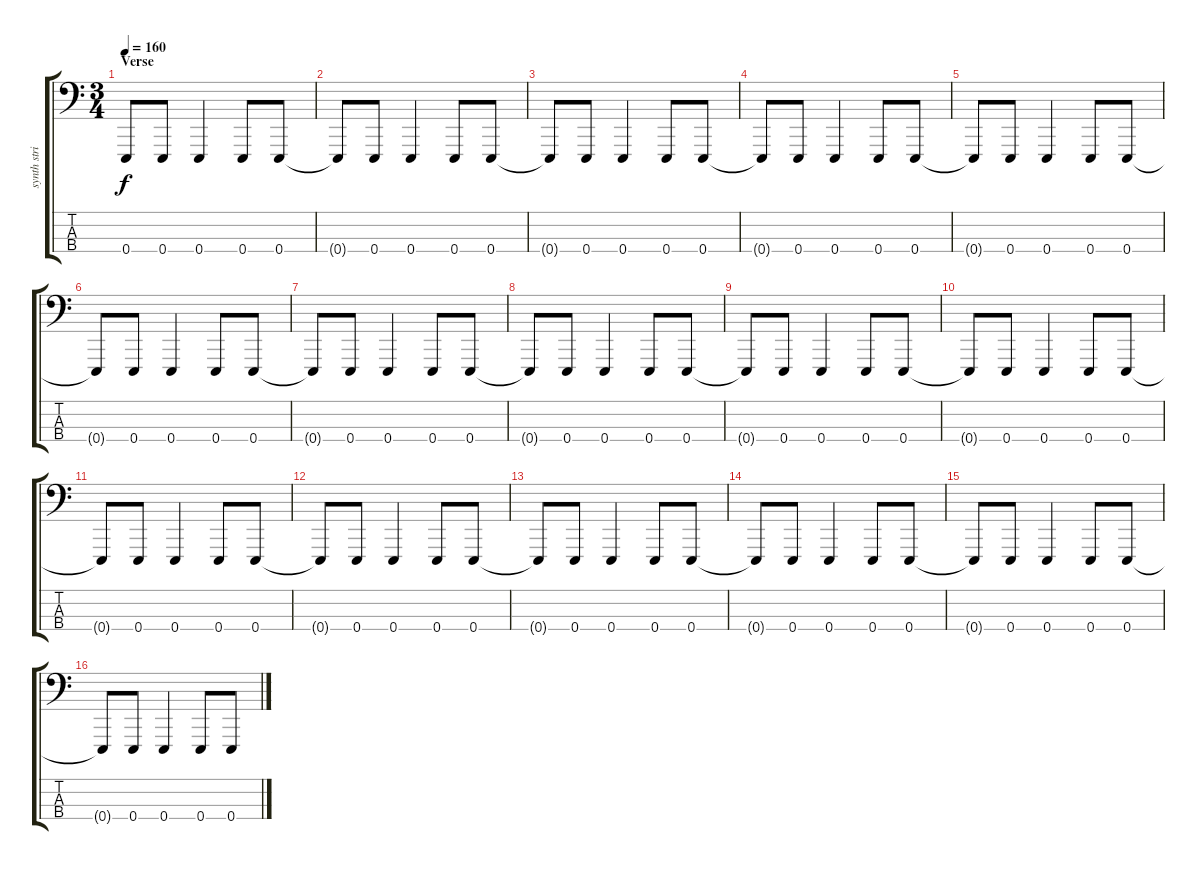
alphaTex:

\track ("synth string" "synth stri") {instrument synthstrings1}
\staff {score tabs}
\tuning (G2 D2 A1 E1) {hide}
\ts (3 4)
\section ("" "Verse")
\tempo 160
\clef f4
\ks c
0.4{t}.8{dy f} 0.4.8 0.4.4 0.4.8 0.4.8 |
0.4{t}.8 0.4.8 0.4.4 0.4.8 0.4.8 |
0.4{t}.8 0.4.8 0.4.4 0.4.8 0.4.8 |
0.4{t}.8 0.4.8 0.4.4 0.4.8 0.4.8 |
0.4{t}.8 0.4.8 0.4.4 0.4.8 0.4.8 |
0.4{t}.8 0.4.8 0.4.4 0.4.8 0.4.8 |
0.4{t}.8 0.4.8 0.4.4 0.4.8 0.4.8 |
0.4{t}.8 0.4.8 0.4.4 0.4.8 0.4.8 |
0.4{t}.8 0.4.8 0.4.4 0.4.8 0.4.8 |
0.4{t}.8 0.4.8 0.4.4 0.4.8 0.4.8 |
0.4{t}.8 0.4.8 0.4.4 0.4.8 0.4.8 |
0.4{t}.8 0.4.8 0.4.4 0.4.8 0.4.8 |
0.4{t}.8 0.4.8 0.4.4 0.4.8 0.4.8 |
0.4{t}.8 0.4.8 0.4.4 0.4.8 0.4.8 |
0.4{t}.8 0.4.8 0.4.4 0.4.8 0.4.8 |
0.4{t}.8 0.4.8 0.4.4 0.4.8 0.4.8
